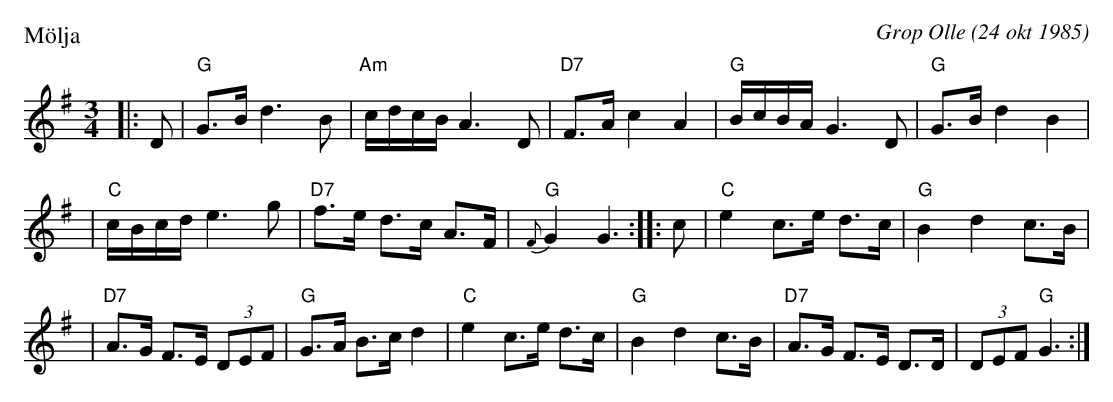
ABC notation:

X:1
P: M\"olja
C: Grop Olle (24 okt 1985)
M: 3/4
L: 1/8
K: G
|: D \
| "G"G>B d3 B \
| "Am"c/d/c/B/ A3 D \
| "D7"F>A c2 A2 \
| "G"B/c/B/A/ G3 D \
| "G"G>B d2 B2 |
| "C"c/B/c/d/e3 g \
| "D7"f>e d>c A>F \
| "G"{F}G2 G3 :: c \
| "C"e2 c>e d>c \
|"G"B2 d2 c>B |
| "D7"A>G F>E (3DEF \
| "G"G>A B>c d2 \
| "C"e2 c>e d>c \
|"G"B2 d2 c>B \
| "D7"A>G F>E D>D \
| (3DEF "G"G3 :|
